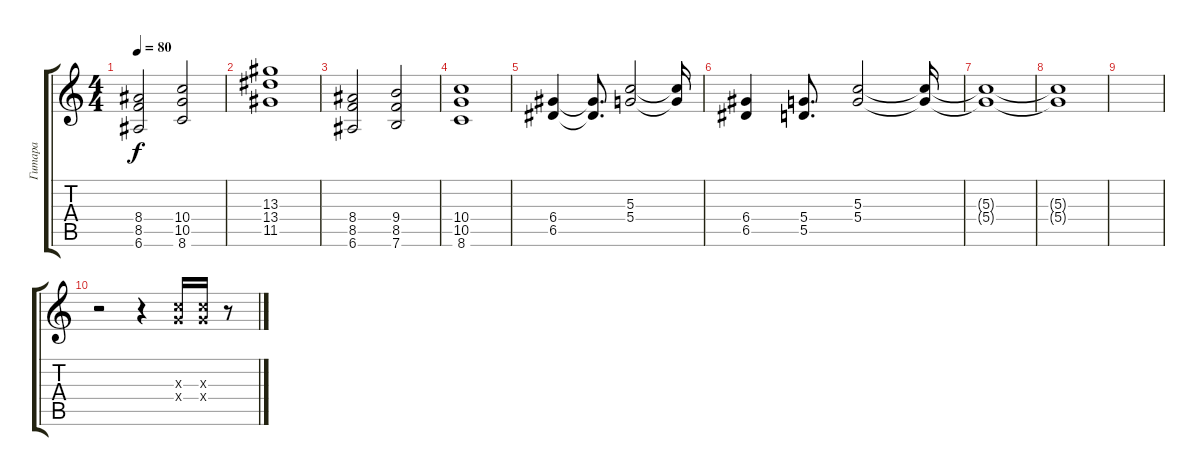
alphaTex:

\track ("Гитара" "Гитара") {instrument overdrivenguitar}
\staff {score tabs}
\tuning (E4 B3 G3 D3 A2 E2) {hide}
\ts (4 4)
\tempo 80
\clef g2
\ks c
(8.4 8.5 6.6).2{dy f} (10.4 10.5 8.6).2 |
(13.3 13.4 11.5).1 |
(8.4 8.5 6.6).2 (9.4 8.5 7.6).2 |
(10.4 10.5 8.6).1 |
(6.4 6.5).4 (6.4{t} 6.5{t}).8{d} (5.3 5.4).2 (5.3{t} 5.4{t}).16 |
(6.4 6.5).4 (5.4 5.5).8{d} (5.3 5.4).2 (5.3{t} 5.4{t}).16 |
(5.3{t} 5.4{t}).1 |
(5.3{t} 5.4{t}).1 |
|
r.2 r.4 (5.3{x} 5.4{x}).16 (5.3{x} 5.4{x}).16 r.8
